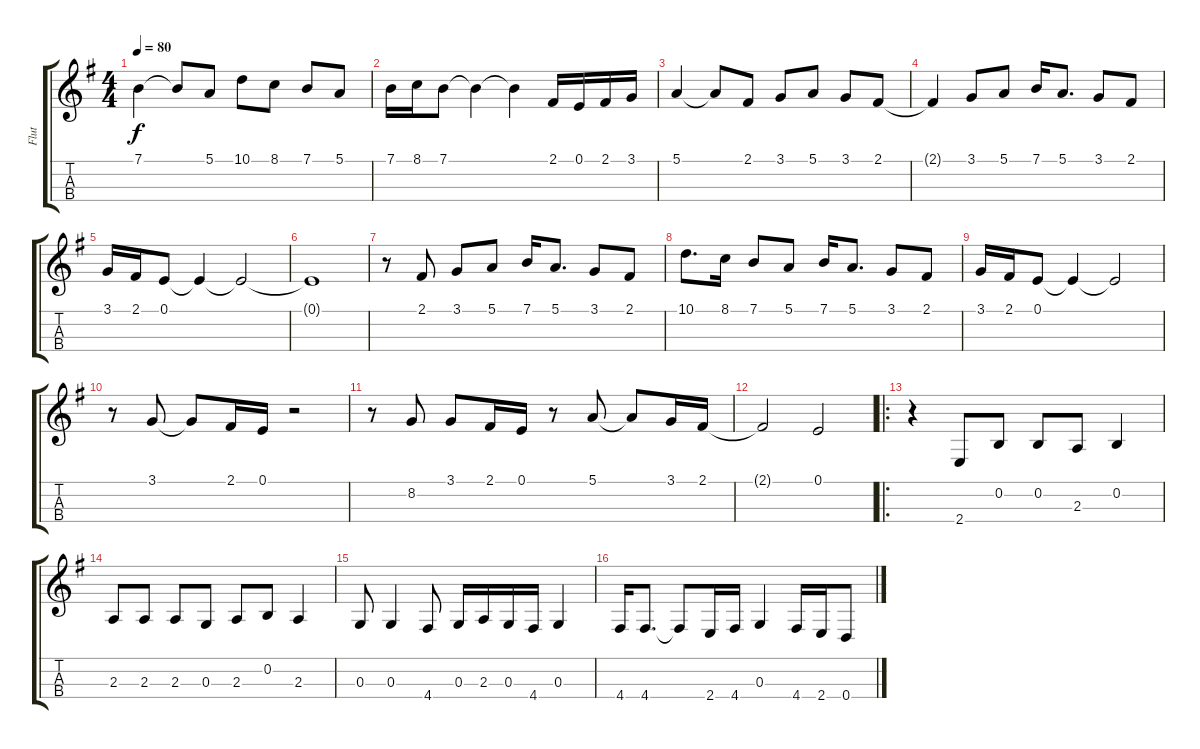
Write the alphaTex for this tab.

\track ("Flut" "Flut") {instrument flute}
\staff {score tabs}
\tuning (E4 B3 G3 D3) {hide}
\ts (4 4)
\tempo 80
\clef g2
\ks g
7.1.4{dy f} 7.1{t}.8 5.1.8 10.1.8 8.1.8 7.1.8 5.1.8 |
7.1.16 8.1.16 7.1.8 7.1{t}.4 7.1{t}.4 2.1.16 0.1.16 2.1.16 3.1.16 |
5.1.4 5.1{t}.8 2.1.8 3.1.8 5.1.8 3.1.8 2.1.8 |
2.1{t}.4 3.1.8 5.1.8 7.1.16 5.1.8{d} 3.1.8 2.1.8 |
3.1.16 2.1.16 0.1.8 0.1{t}.4 0.1{t}.2 |
0.1{t}.1 |
r.8 2.1.8 3.1.8 5.1.8 7.1.16 5.1.8{d} 3.1.8 2.1.8 |
10.1.8{d} 8.1.16 7.1.8 5.1.8 7.1.16 5.1.8{d} 3.1.8 2.1.8 |
3.1.16 2.1.16 0.1.8 0.1{t}.4 0.1{t}.2 |
r.8 3.1.8 3.1{t}.8 2.1.16 0.1.16 r.2 |
r.8 8.2.8 3.1.8 2.1.16 0.1.16 r.8 5.1.8 5.1{t}.8 3.1.16 2.1.16 |
2.1{t}.2 0.1.2 |
\ro
r.4 2.4.8 0.2.8 0.2.8 2.3.8 0.2.4 |
2.3.8 2.3.8 2.3.8 0.3.8 2.3.8 0.2.8 2.3.4 |
0.3.8 0.3.4 4.4.8 0.3.16 2.3.16 0.3.16 4.4.16 0.3.4 |
4.4.16 4.4.8{d} 4.4{t}.8 2.4.16 4.4.16 0.3.4 4.4.16 2.4.16 0.4.8
